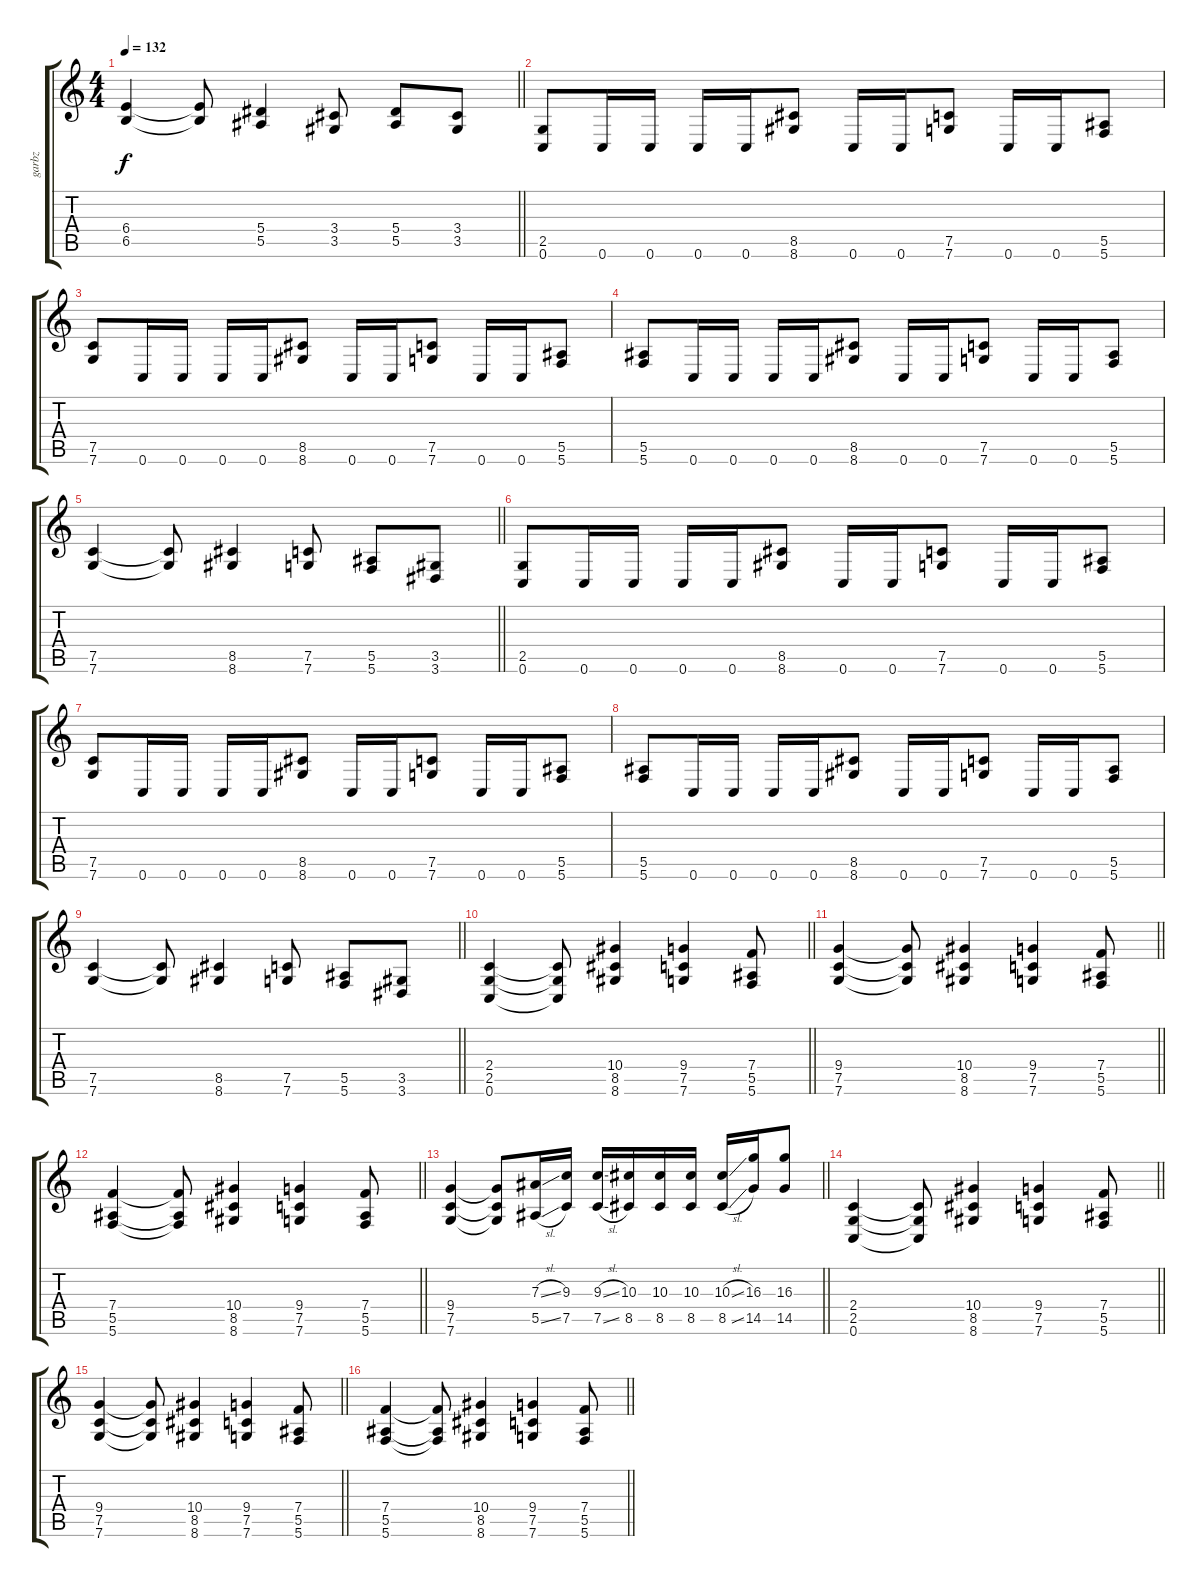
\track ("garbz" "garbz") {instrument distortionguitar}
\staff {score tabs}
\tuning (C4 G3 Eb3 Bb2 F2 C2) {hide}
\ts (4 4)
\tempo 132
\clef g2
\barLineRight lightlight
\ks c
(6.4 6.5).4{dy f} (6.4{t} 6.5{t}).8 (5.4 5.5).4 (3.4 3.5).8 (5.4 5.5).8 (3.4 3.5).8 |
(2.5 0.6).8 0.6.16 0.6.16 0.6.16 0.6.16 (8.5 8.6).8 0.6.16 0.6.16 (7.5 7.6).8 0.6.16 0.6.16 (5.5 5.6).8 |
(7.5 7.6).8 0.6.16 0.6.16 0.6.16 0.6.16 (8.5 8.6).8 0.6.16 0.6.16 (7.5 7.6).8 0.6.16 0.6.16 (5.5 5.6).8 |
(5.5 5.6).8 0.6.16 0.6.16 0.6.16 0.6.16 (8.5 8.6).8 0.6.16 0.6.16 (7.5 7.6).8 0.6.16 0.6.16 (5.5 5.6).8 |
\barLineRight lightlight
(7.5 7.6).4 (7.5{t} 7.6{t}).8 (8.5 8.6).4 (7.5 7.6).8 (5.5 5.6).8 (3.5 3.6).8 |
(2.5 0.6).8 0.6.16 0.6.16 0.6.16 0.6.16 (8.5 8.6).8 0.6.16 0.6.16 (7.5 7.6).8 0.6.16 0.6.16 (5.5 5.6).8 |
(7.5 7.6).8 0.6.16 0.6.16 0.6.16 0.6.16 (8.5 8.6).8 0.6.16 0.6.16 (7.5 7.6).8 0.6.16 0.6.16 (5.5 5.6).8 |
(5.5 5.6).8 0.6.16 0.6.16 0.6.16 0.6.16 (8.5 8.6).8 0.6.16 0.6.16 (7.5 7.6).8 0.6.16 0.6.16 (5.5 5.6).8 |
\barLineRight lightlight
(7.5 7.6).4 (7.5{t} 7.6{t}).8 (8.5 8.6).4 (7.5 7.6).8 (5.5 5.6).8 (3.5 3.6).8 |
\barLineRight lightlight
(2.4 2.5 0.6).4 (2.4{t} 2.5{t} 0.6{t}).8 (10.4 8.5 8.6).4 (9.4 7.5 7.6).4 (7.4 5.5 5.6).8 |
\barLineRight lightlight
(9.4 7.5 7.6).4 (9.4{t} 7.5{t} 7.6{t}).8 (10.4 8.5 8.6).4 (9.4 7.5 7.6).4 (7.4 5.5 5.6).8 |
\barLineRight lightlight
(7.4 5.5 5.6).4 (7.4{t} 5.5{t} 5.6{t}).8 (10.4 8.5 8.6).4 (9.4 7.5 7.6).4 (7.4 5.5 5.6).8 |
\barLineRight lightlight
(9.4 7.5 7.6).4 (9.4{t} 7.5{t} 7.6{t}).8 (7.3{sl} 5.5{sl}).16 (9.3 7.5).16 (9.3{sl} 7.5{sl}).16 (10.3 8.5).16 (10.3 8.5).16 (10.3 8.5).16 (10.3{sl} 8.5{sl}).16 (16.3 14.5).16 (16.3 14.5).8 |
\barLineRight lightlight
(2.4 2.5 0.6).4 (2.4{t} 2.5{t} 0.6{t}).8 (10.4 8.5 8.6).4 (9.4 7.5 7.6).4 (7.4 5.5 5.6).8 |
\barLineRight lightlight
(9.4 7.5 7.6).4 (9.4{t} 7.5{t} 7.6{t}).8 (10.4 8.5 8.6).4 (9.4 7.5 7.6).4 (7.4 5.5 5.6).8 |
\barLineRight lightlight
(7.4 5.5 5.6).4 (7.4{t} 5.5{t} 5.6{t}).8 (10.4 8.5 8.6).4 (9.4 7.5 7.6).4 (7.4 5.5 5.6).8
